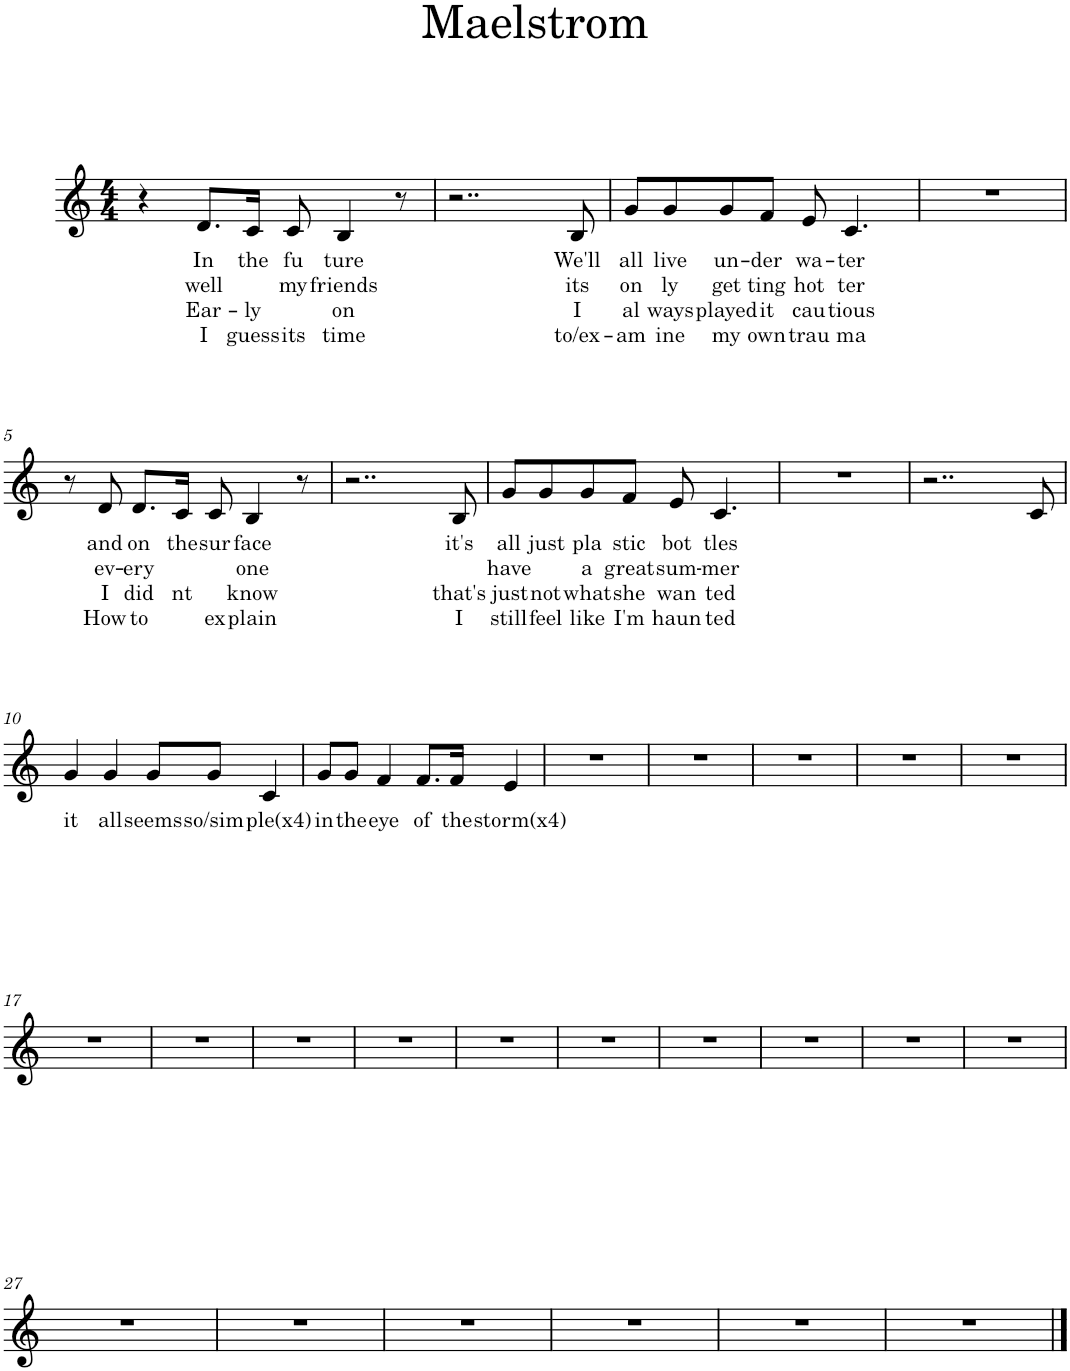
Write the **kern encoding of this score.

**kern	**text	**text	**text	**text
*part1	*part1	*part1	*part1	*part1
*staff1	*staff1	*staff1	*staff1	*staff1
*I"Piano	*	*	*	*
*I'Pno.	*	*	*	*
*clefG2	*	*	*	*
*k[]	*	*	*	*
*M4/4	*	*	*	*
=1	=1	=1	=1	=1
4r	.	.	.	.
!	!LO:LY:b	!LO:LY:b	!LO:LY:b	!LO:LY:b
8.d/L	In	well	Ear-	I
!	!LO:LY:b	!	!LO:LY:b	!LO:LY:b
16c/Jk	the	.	-ly	guess
!	!LO:LY:b	!LO:LY:b	!	!LO:LY:b
8c/	fu	my	.	its
!	!LO:LY:b	!LO:LY:b	!LO:LY:b	!LO:LY:b
4B/	ture	friends	on	time
8r	.	.	.	.
=2	=2	=2	=2	=2
2..r	.	.	.	.
!	!LO:LY:b	!LO:LY:b	!LO:LY:b	!LO:LY:b
8B/	We'll	its	I	to/ex-
=3	=3	=3	=3	=3
!	!LO:LY:b	!LO:LY:b	!LO:LY:b	!LO:LY:b
8g/L	all	on	al	-am
!	!LO:LY:b	!LO:LY:b	!LO:LY:b	!LO:LY:b
8g/	live	ly	ways	ine
!	!LO:LY:b	!LO:LY:b	!LO:LY:b	!LO:LY:b
8g/	un-	get	played	my
!	!LO:LY:b	!LO:LY:b	!LO:LY:b	!LO:LY:b
8f/J	-der	ting	it	own
!	!LO:LY:b	!LO:LY:b	!LO:LY:b	!LO:LY:b
8e/	wa-	hot	cau	trau
!	!LO:LY:b	!LO:LY:b	!LO:LY:b	!LO:LY:b
4.c/	-ter	ter	tious	ma
=4	=4	=4	=4	=4
1r	.	.	.	.
!!LO:LB:g=z
=5	=5	=5	=5	=5
8r	.	.	.	.
!	!LO:LY:b	!LO:LY:b	!LO:LY:b	!LO:LY:b
8d/	and	ev-	I	How
!	!LO:LY:b	!LO:LY:b	!LO:LY:b	!LO:LY:b
8.d/L	on	-ery	did	to
!	!LO:LY:b	!	!LO:LY:b	!
16c/Jk	the	.	nt	.
!	!LO:LY:b	!	!	!LO:LY:b
8c/	sur	.	.	ex
!	!LO:LY:b	!LO:LY:b	!LO:LY:b	!LO:LY:b
4B/	face	one	know	plain
8r	.	.	.	.
=6	=6	=6	=6	=6
2..r	.	.	.	.
!	!LO:LY:b	!	!LO:LY:b	!LO:LY:b
8B/	it's	.	that's	I
=7	=7	=7	=7	=7
!	!LO:LY:b	!LO:LY:b	!LO:LY:b	!LO:LY:b
8g/L	all	have	just	still
!	!LO:LY:b	!	!LO:LY:b	!LO:LY:b
8g/	just	.	not	feel
!	!LO:LY:b	!LO:LY:b	!LO:LY:b	!LO:LY:b
8g/	pla	a	what	like
!	!LO:LY:b	!LO:LY:b	!LO:LY:b	!LO:LY:b
8f/J	stic	great	she	I'm
!	!LO:LY:b	!LO:LY:b	!LO:LY:b	!LO:LY:b
8e/	bot	sum-	wan	haun
!	!LO:LY:b	!LO:LY:b	!LO:LY:b	!LO:LY:b
4.c/	tles	-mer	ted	ted
=8	=8	=8	=8	=8
1r	.	.	.	.
=9	=9	=9	=9	=9
2..r	.	.	.	.
8c/	.	.	.	.
!!LO:LB:g=z
=10	=10	=10	=10	=10
!	!LO:LY:b	!	!	!
4g/	it	.	.	.
!	!LO:LY:b	!	!	!
4g/	all	.	.	.
!	!LO:LY:b	!	!	!
8g/L	seems	.	.	.
!	!LO:LY:b	!	!	!
8g/J	so/sim	.	.	.
!	!LO:LY:b	!	!	!
4c/	ple(x4)	.	.	.
=11	=11	=11	=11	=11
!	!LO:LY:b	!	!	!
8g/L	in	.	.	.
!	!LO:LY:b	!	!	!
8g/J	the	.	.	.
!	!LO:LY:b	!	!	!
4f/	eye	.	.	.
!	!LO:LY:b	!	!	!
8.f/L	of	.	.	.
!	!LO:LY:b	!	!	!
16f/Jk	the	.	.	.
!	!LO:LY:b	!	!	!
4e/	storm(x4)	.	.	.
=12	=12	=12	=12	=12
1r	.	.	.	.
=13	=13	=13	=13	=13
1r	.	.	.	.
=14	=14	=14	=14	=14
1r	.	.	.	.
=15	=15	=15	=15	=15
1r	.	.	.	.
=16	=16	=16	=16	=16
1r	.	.	.	.
!!LO:LB:g=z
=17	=17	=17	=17	=17
1r	.	.	.	.
=18	=18	=18	=18	=18
1r	.	.	.	.
=19	=19	=19	=19	=19
1r	.	.	.	.
=20	=20	=20	=20	=20
1r	.	.	.	.
=21	=21	=21	=21	=21
1r	.	.	.	.
=22	=22	=22	=22	=22
1r	.	.	.	.
=23	=23	=23	=23	=23
1r	.	.	.	.
=24	=24	=24	=24	=24
1r	.	.	.	.
=25	=25	=25	=25	=25
1r	.	.	.	.
=26	=26	=26	=26	=26
1r	.	.	.	.
!!LO:LB:g=z
=27	=27	=27	=27	=27
1r	.	.	.	.
=28	=28	=28	=28	=28
1r	.	.	.	.
=29	=29	=29	=29	=29
1r	.	.	.	.
=30	=30	=30	=30	=30
1r	.	.	.	.
=31	=31	=31	=31	=31
1r	.	.	.	.
=32	=32	=32	=32	=32
1r	.	.	.	.
==	==	==	==	==
*-	*-	*-	*-	*-
